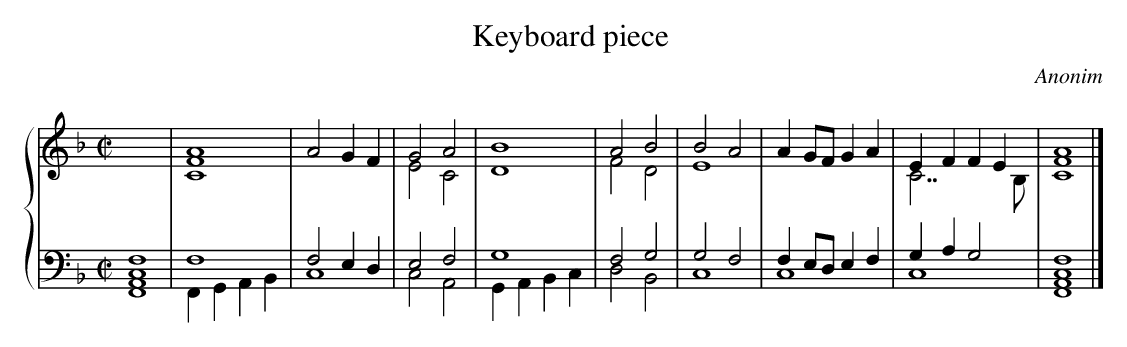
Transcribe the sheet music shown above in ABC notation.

X:1
T: Keyboard piece
C: Anonim
L: 1/4
M: C|
%%staves {1 2}
V: 1
V: 2 clef=bass
K: F
[V:1] x4 |
[V:2] [F,,4A,,4C,4F,4] |
[V:1] [C4F4A4] |
[V:2] F,4 & F,,G,,A,,B,, |
[V:1] A2GF |
[V:2] F,2E,D, & C,4 |
[V:1] G2A2 & E2C2 |
[V:2] E,2F,2 & C,2A,,2 |
[V:1] B4 & D4 |
[V:2] G,4 & G,,A,,B,,C, |
[V:1] A2B2 & F2D2 |
[V:2] F,2G,2 & D,2B,,2 |
[V:1] B2A2 & E4 |
[V:2] G,2F,2 & C,4 |
[V:1] AG/F/GA |
[V:2] F,E,/D,/E,F, & C,4 |
[V:1] EFFE & C7/B,/ |
[V:2] G,A,G,2 & C,4 |
[V:1] [C4F4A4] |]
[V:2] [F,,4A,,4C,4F,4] |]
